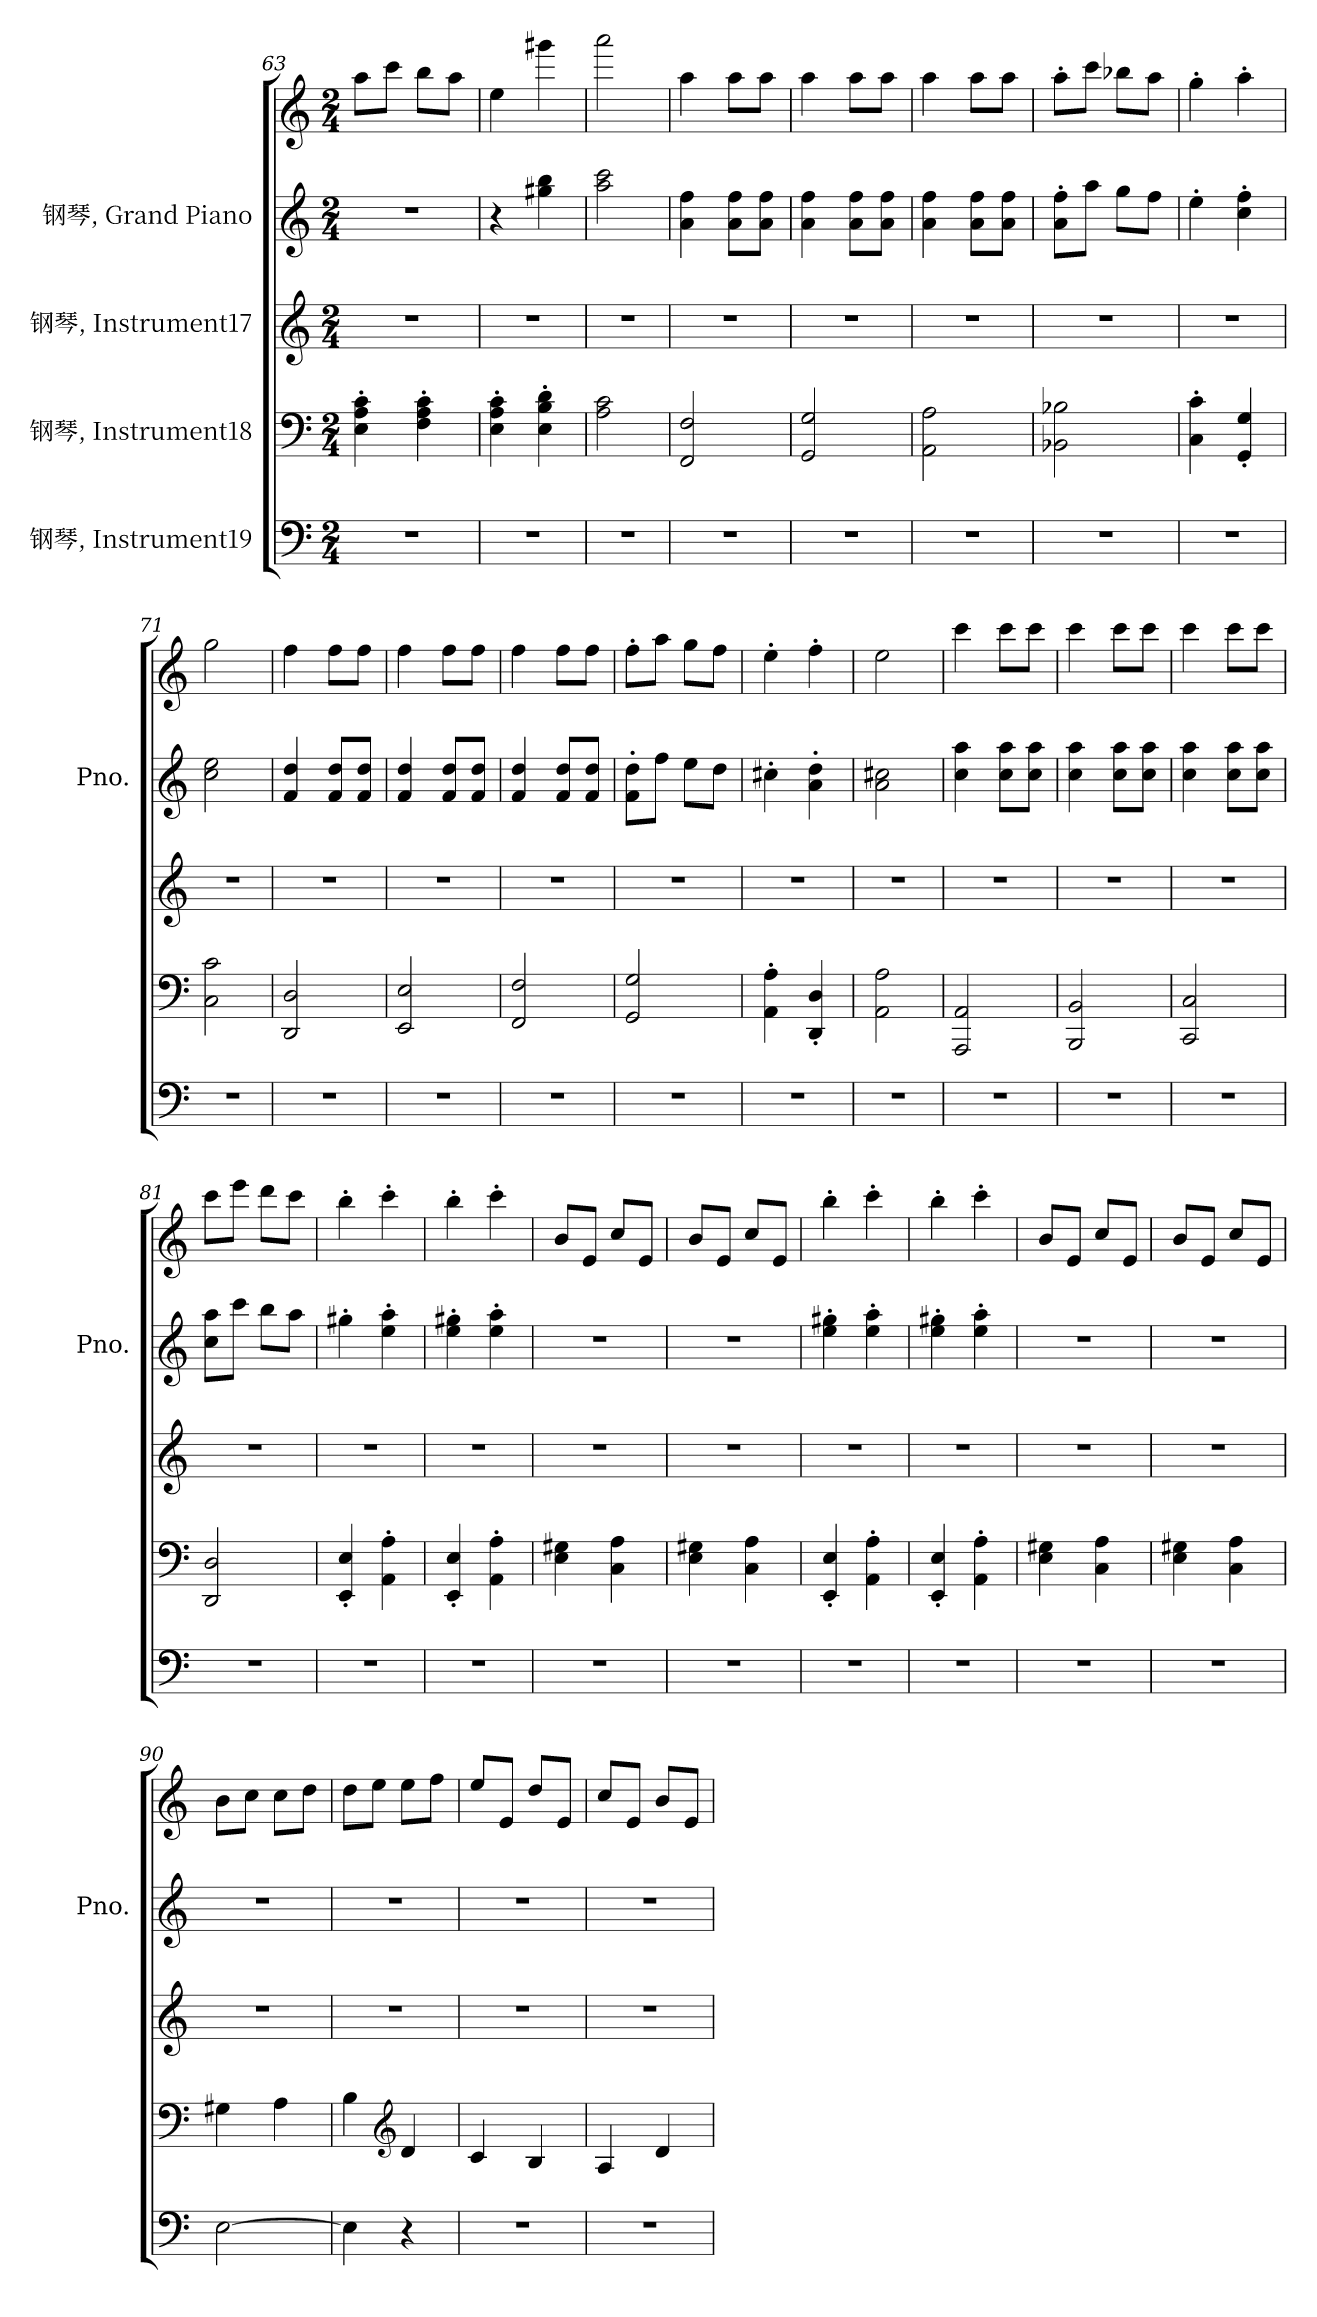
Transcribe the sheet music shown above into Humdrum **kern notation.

**kern	**kern	**kern	**kern	**kern
*part4	*part3	*part2	*part1	*part1
*staff5	*staff4	*staff3	*staff2	*staff1
*I"钢琴, Instrument19	*I"钢琴, Instrument18	*I"钢琴, Instrument17	*I"钢琴, Grand Piano	*
*	*	*	*I'Pno.	*
!!LO:PB:g=z
*clefF4	*clefF4	*clefG2	*clefG2	*clefG2
*k[]	*k[]	*k[]	*k[]	*k[]
*M2/4	*M2/4	*M2/4	*M2/4	*M2/4
=63	=63	=63	=63	=63
2r	4E\' 4A\' 4c\'	2r	2r	8aa\L
.	.	.	.	8ccc\J
.	4F\' 4A\' 4c\'	.	.	8bb\L
.	.	.	.	8aa\J
=64	=64	=64	=64	=64
2r	4E\' 4A\' 4c\'	2r	4r	4ee\
.	4E\' 4B\' 4d\'	.	4gg#X\ 4bb\	4ggg#X\
=65	=65	=65	=65	=65
2r	2A\ 2c\	2r	2aa\ 2ccc\	2aaa\
=66	=66	=66	=66	=66
2r	2FF/ 2F/	2r	4a\ 4ff\	4aa\
.	.	.	8a\ 8ff\L	8aa\L
.	.	.	8a\ 8ff\J	8aa\J
=67	=67	=67	=67	=67
2r	2GG/ 2G/	2r	4a\ 4ff\	4aa\
.	.	.	8a\ 8ff\L	8aa\L
.	.	.	8a\ 8ff\J	8aa\J
=68	=68	=68	=68	=68
2r	2AA\ 2A\	2r	4a\ 4ff\	4aa\
.	.	.	8a\ 8ff\L	8aa\L
.	.	.	8a\ 8ff\J	8aa\J
=69	=69	=69	=69	=69
2r	2BB-X\ 2B-X\	2r	8a\' 8ff\'L	8aa'\L
.	.	.	8aa\J	8ccc\J
.	.	.	8gg\L	8bb-X\L
.	.	.	8ff\J	8aa\J
=70	=70	=70	=70	=70
2r	4C\' 4c\'	2r	4ee'\	4gg'\
.	4GG/' 4G/'	.	4cc\' 4ff\'	4aa'\
=71	=71	=71	=71	=71
2r	2C\ 2c\	2r	2cc\ 2ee\	2gg\
!!LO:LB:g=z
=72	=72	=72	=72	=72
2r	2DD/ 2D/	2r	4f/ 4dd/	4ff\
.	.	.	8f/ 8dd/L	8ff\L
.	.	.	8f/ 8dd/J	8ff\J
=73	=73	=73	=73	=73
2r	2EE/ 2E/	2r	4f/ 4dd/	4ff\
.	.	.	8f/ 8dd/L	8ff\L
.	.	.	8f/ 8dd/J	8ff\J
=74	=74	=74	=74	=74
2r	2FF/ 2F/	2r	4f/ 4dd/	4ff\
.	.	.	8f/ 8dd/L	8ff\L
.	.	.	8f/ 8dd/J	8ff\J
=75	=75	=75	=75	=75
2r	2GG/ 2G/	2r	8f\' 8dd\'L	8ff'\L
.	.	.	8ff\J	8aa\J
.	.	.	8ee\L	8gg\L
.	.	.	8dd\J	8ff\J
=76	=76	=76	=76	=76
2r	4AA\' 4A\'	2r	4cc#X'\	4ee'\
.	4DD/' 4D/'	.	4a\' 4dd\'	4ff'\
=77	=77	=77	=77	=77
2r	2AA\ 2A\	2r	2a\ 2cc#X\	2ee\
=78	=78	=78	=78	=78
2r	2AAA/ 2AA/	2r	4cc\ 4aa\	4ccc\
.	.	.	8cc\ 8aa\L	8ccc\L
.	.	.	8cc\ 8aa\J	8ccc\J
=79	=79	=79	=79	=79
2r	2BBB/ 2BB/	2r	4cc\ 4aa\	4ccc\
.	.	.	8cc\ 8aa\L	8ccc\L
.	.	.	8cc\ 8aa\J	8ccc\J
=80	=80	=80	=80	=80
2r	2CC/ 2C/	2r	4cc\ 4aa\	4ccc\
.	.	.	8cc\ 8aa\L	8ccc\L
.	.	.	8cc\ 8aa\J	8ccc\J
!!LO:PB:g=z
=81	=81	=81	=81	=81
2r	2DD/ 2D/	2r	8cc\ 8aa\L	8ccc\L
.	.	.	8ccc\J	8eee\J
.	.	.	8bb\L	8ddd\L
.	.	.	8aa\J	8ccc\J
=82	=82	=82	=82	=82
2r	4EE/' 4E/'	2r	4gg#X'\	4bb'\
.	4AA\' 4A\'	.	4ee\' 4aa\'	4ccc'\
=83	=83	=83	=83	=83
2r	4EE/' 4E/'	2r	4ee\' 4gg#X\'	4bb'\
.	4AA\' 4A\'	.	4ee\' 4aa\'	4ccc'\
=84	=84	=84	=84	=84
2r	4E\ 4G#X\	2r	2r	8b/L
.	.	.	.	8e/J
.	4C\ 4A\	.	.	8cc/L
.	.	.	.	8e/J
=85	=85	=85	=85	=85
2r	4E\ 4G#X\	2r	2r	8b/L
.	.	.	.	8e/J
.	4C\ 4A\	.	.	8cc/L
.	.	.	.	8e/J
=86	=86	=86	=86	=86
2r	4EE/' 4E/'	2r	4ee\' 4gg#X\'	4bb'\
.	4AA\' 4A\'	.	4ee\' 4aa\'	4ccc'\
=87	=87	=87	=87	=87
2r	4EE/' 4E/'	2r	4ee\' 4gg#X\'	4bb'\
.	4AA\' 4A\'	.	4ee\' 4aa\'	4ccc'\
=88	=88	=88	=88	=88
2r	4E\ 4G#X\	2r	2r	8b/L
.	.	.	.	8e/J
.	4C\ 4A\	.	.	8cc/L
.	.	.	.	8e/J
=89	=89	=89	=89	=89
2r	4E\ 4G#X\	2r	2r	8b/L
.	.	.	.	8e/J
.	4C\ 4A\	.	.	8cc/L
.	.	.	.	8e/J
!!LO:LB:g=z
=90	=90	=90	=90	=90
[2E\	4G#X\	2r	2r	8b\L
.	.	.	.	8cc\J
.	4A\	.	.	8cc\L
.	.	.	.	8dd\J
=91	=91	=91	=91	=91
4E\]	4B\	2r	2r	8dd\L
.	.	.	.	8ee\J
*	*clefG2	*	*	*
4r	4d/	.	.	8ee\L
.	.	.	.	8ff\J
=92	=92	=92	=92	=92
2r	4c/	2r	2r	8ee/L
.	.	.	.	8e/J
.	4B/	.	.	8dd/L
.	.	.	.	8e/J
=93	=93	=93	=93	=93
2r	4A/	2r	2r	8cc/L
.	.	.	.	8e/J
.	4d/	.	.	8b/L
.	.	.	.	8e/J
=	=	=	=	=
*-	*-	*-	*-	*-
